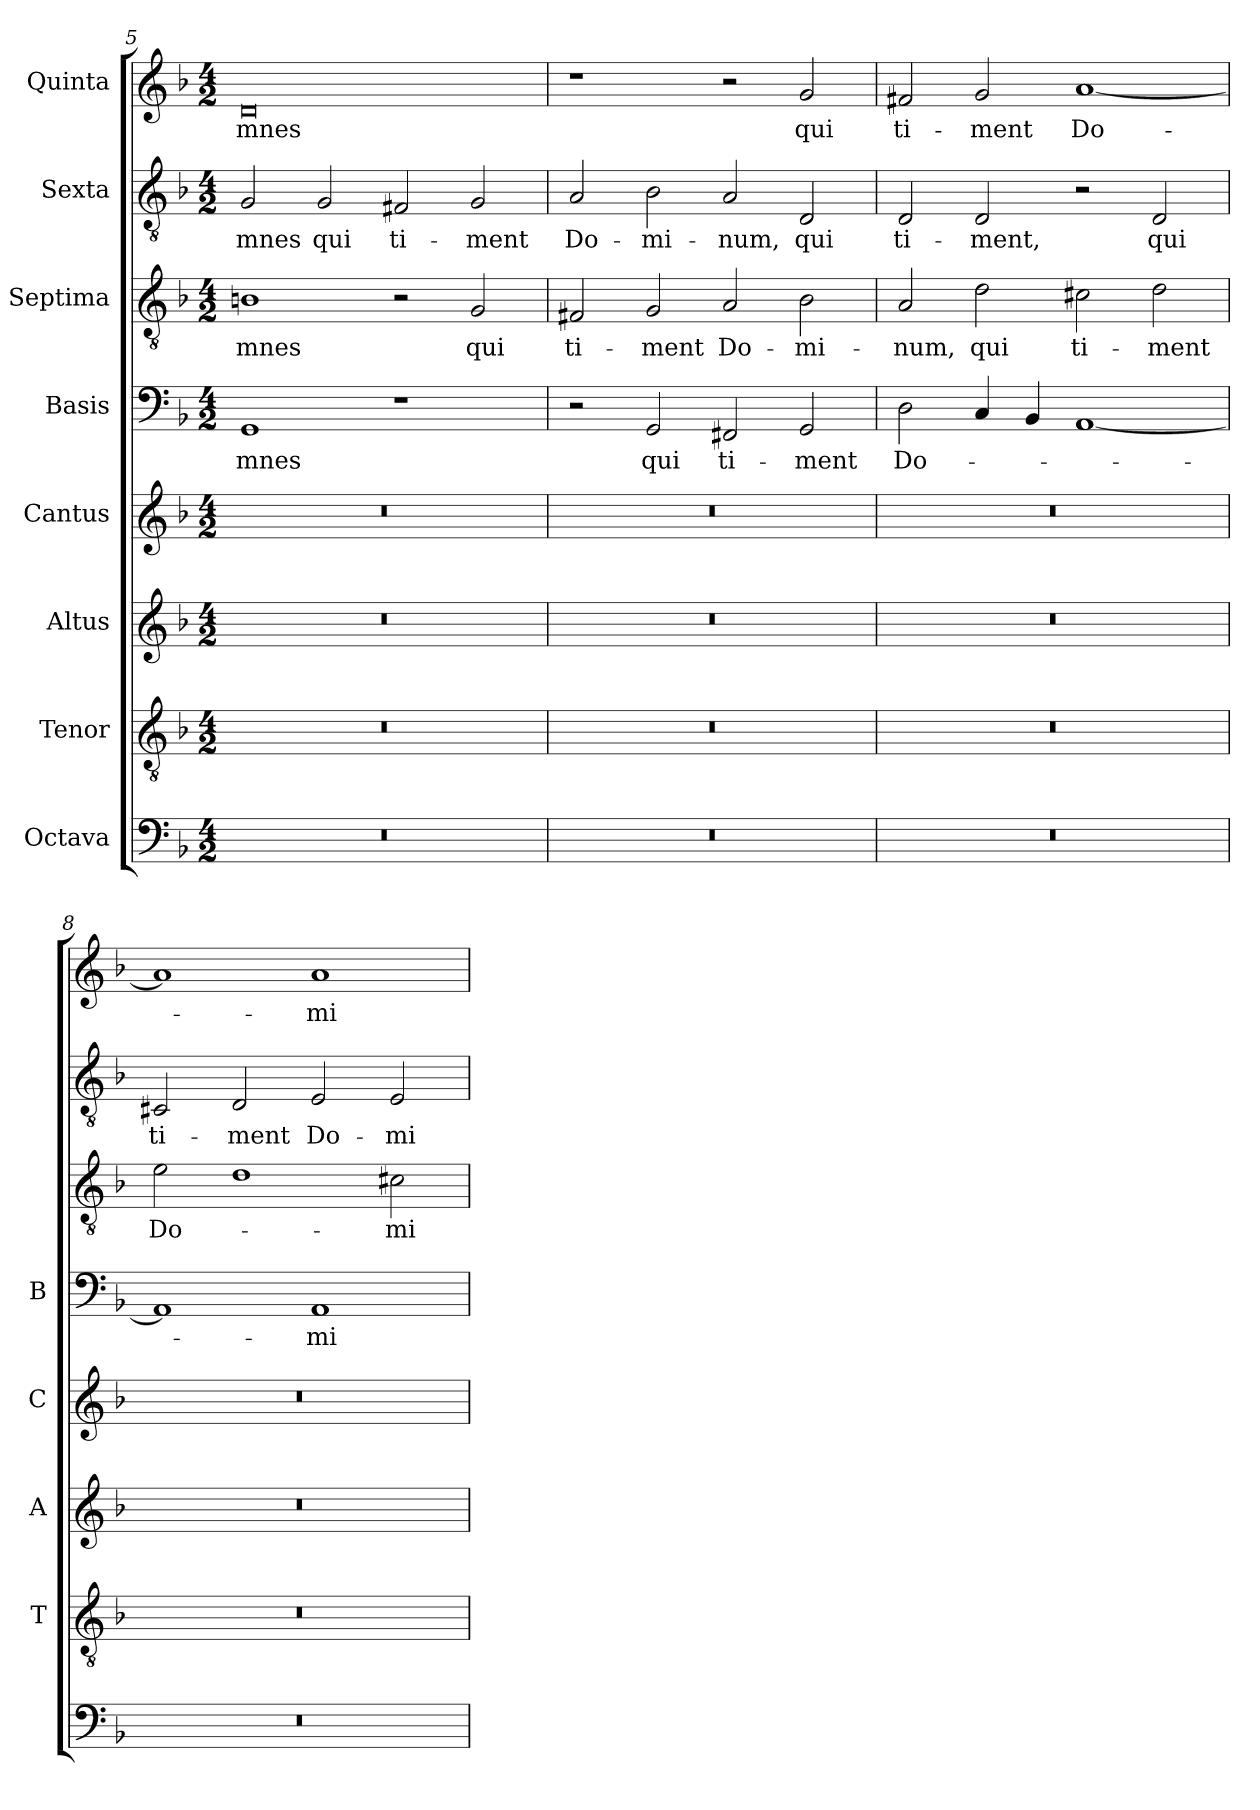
**kern	**kern	**kern	**kern	**kern	**text	**kern	**text	**kern	**text	**kern	**text
*part8	*part7	*part6	*part5	*part4	*part4	*part3	*part3	*part2	*part2	*part1	*part1
*staff8	*staff7	*staff6	*staff5	*staff4	*staff4	*staff3	*staff3	*staff2	*staff2	*staff1	*staff1
*I"Octava	*I"Tenor	*I"Altus	*I"Cantus	*I"Basis	*	*I"Septima	*	*I"Sexta	*	*I"Quinta	*
*	*I'T	*I'A	*I'C	*I'B	*	*	*	*	*	*	*
*clefF4	*clefGv2	*clefG2	*clefG2	*clefF4	*	*clefGv2	*	*clefGv2	*	*clefG2	*
*k[b-]	*k[b-]	*k[b-]	*k[b-]	*k[b-]	*	*k[b-]	*	*k[b-]	*	*k[b-]	*
*F:	*F:	*F:	*F:	*F:	*	*F:	*	*F:	*	*F:	*
*M4/2	*M4/2	*M4/2	*M4/2	*M4/2	*	*M4/2	*	*M4/2	*	*M4/2	*
=5	=5	=5	=5	=5	=5	=5	=5	=5	=5	=5	=5
!	!	!	!	!	!LO:LY:b	!	!LO:LY:b	!	!LO:LY:b	!	!LO:LY:b
0r	0r	0r	0r	1GG	-mnes	1Bn	-mnes	2G/	-mnes	0d	-mnes
!	!	!	!	!	!	!	!	!	!LO:LY:b	!	!
.	.	.	.	.	.	.	.	2G/	qui	.	.
!	!	!	!	!	!	!	!	!	!LO:LY:b	!	!
.	.	.	.	1r	.	2r	.	2F#X/	ti-	.	.
!	!	!	!	!	!	!	!LO:LY:b	!	!LO:LY:b	!	!
.	.	.	.	.	.	2G/	qui	2G/	-ment	.	.
!!LO:PB:g=z
=6	=6	=6	=6	=6	=6	=6	=6	=6	=6	=6	=6
!	!	!	!	!	!	!	!LO:LY:b	!	!LO:LY:b	!	!
0r	0r	0r	0r	2r	.	2F#X/	ti-	2A/	Do-	1r	.
!	!	!	!	!	!LO:LY:b	!	!LO:LY:b	!	!LO:LY:b	!	!
.	.	.	.	2GG/	qui	2G/	-ment	2B-\	-mi-	.	.
!	!	!	!	!	!LO:LY:b	!	!LO:LY:b	!	!LO:LY:b	!	!
.	.	.	.	2FF#X/	ti-	2A/	Do-	2A/	-num,	2r	.
!	!	!	!	!	!LO:LY:b	!	!LO:LY:b	!	!LO:LY:b	!	!LO:LY:b
.	.	.	.	2GG/	-ment	2B-\	-mi-	2D/	qui	2g/	qui
=7	=7	=7	=7	=7	=7	=7	=7	=7	=7	=7	=7
!	!	!	!	!	!LO:LY:b	!	!LO:LY:b	!	!LO:LY:b	!	!LO:LY:b
0r	0r	0r	0r	2D\	Do-	2A/	-num,	2D/	ti-	2f#X/	ti-
!	!	!	!	!	!	!	!LO:LY:b	!	!LO:LY:b	!	!LO:LY:b
.	.	.	.	4C/	.	2d\	qui	2D/	-ment,	2g/	-ment
.	.	.	.	4BB-/	.	.	.	.	.	.	.
!	!	!	!	!	!	!	!LO:LY:b	!	!	!	!LO:LY:b
.	.	.	.	[1AA	.	2c#X\	ti-	2r	.	[1a	Do-
!	!	!	!	!	!	!	!LO:LY:b	!	!LO:LY:b	!	!
.	.	.	.	.	.	2d\	-ment	2D/	qui	.	.
=8	=8	=8	=8	=8	=8	=8	=8	=8	=8	=8	=8
!	!	!	!	!	!	!	!LO:LY:b	!	!LO:LY:b	!	!
0r	0r	0r	0r	1AA]	.	2e\	Do-	2C#X/	ti-	1a]	.
!	!	!	!	!	!	!	!	!	!LO:LY:b	!	!
.	.	.	.	.	.	1d	.	2D/	-ment	.	.
!	!	!	!	!	!LO:LY:b	!	!	!	!LO:LY:b	!	!LO:LY:b
.	.	.	.	1AA	-mi-	.	.	2E/	Do-	1a	-mi-
!	!	!	!	!	!	!	!LO:LY:b	!	!LO:LY:b	!	!
.	.	.	.	.	.	2c#X\	-mi-	2E/	-mi-	.	.
=	=	=	=	=	=	=	=	=	=	=	=
*-	*-	*-	*-	*-	*-	*-	*-	*-	*-	*-	*-
